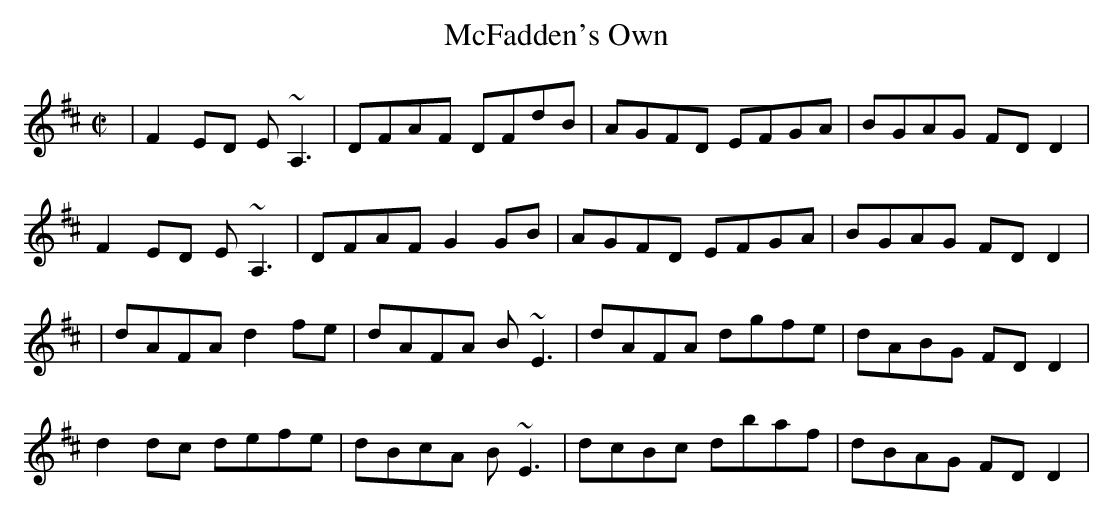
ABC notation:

X:1
T:McFadden's Own
M:C|
K:D
| F2ED E~A,3 | DFAF DFdB | AGFD EFGA | BGAG FDD2 |
F2ED E~A,3 | DFAF G2GB | AGFD EFGA | BGAG FDD2 |
| dAFA d2fe | dAFA B~E3 | dAFA dgfe | dABG FDD2 |
d2dc defe | dBcA B~E3 | dcBc dbaf | dBAG FDD2 |
